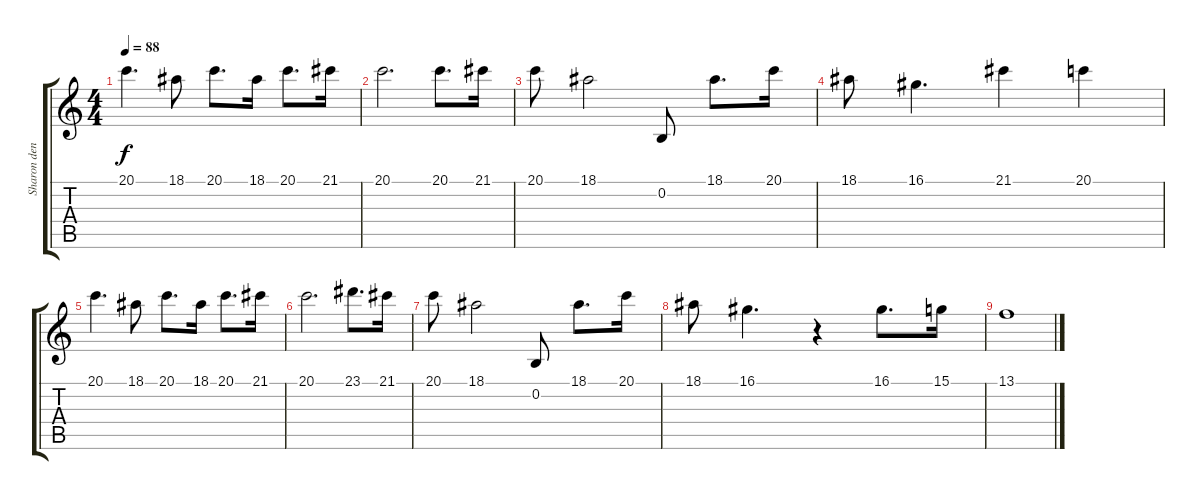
\track ("Sharon den Adel" "Sharon den") {instrument synthvoice}
\staff {score tabs}
\tuning (E4 B3 G3 D3 A2 E2) {hide}
\ts (4 4)
\tempo 88
\clef g2
\ks c
20.1.4{d dy f} 18.1.8 20.1.8{d} 18.1.16 20.1.8{d} 21.1.16 |
20.1.2{d} 20.1.8{d} 21.1.16 |
20.1.8 18.1.2 0.2.8 18.1.8{d} 20.1.16 |
18.1.8 16.1.4{d} 21.1.4 20.1.4 |
20.1.4{d} 18.1.8 20.1.8{d} 18.1.16 20.1.8{d} 21.1.16 |
20.1.2{d} 23.1.8{d} 21.1.16 |
20.1.8 18.1.2 0.2.8 18.1.8{d} 20.1.16 |
18.1.8 16.1.4{d} r.4 16.1.8{d} 15.1.16 |
13.1.1
